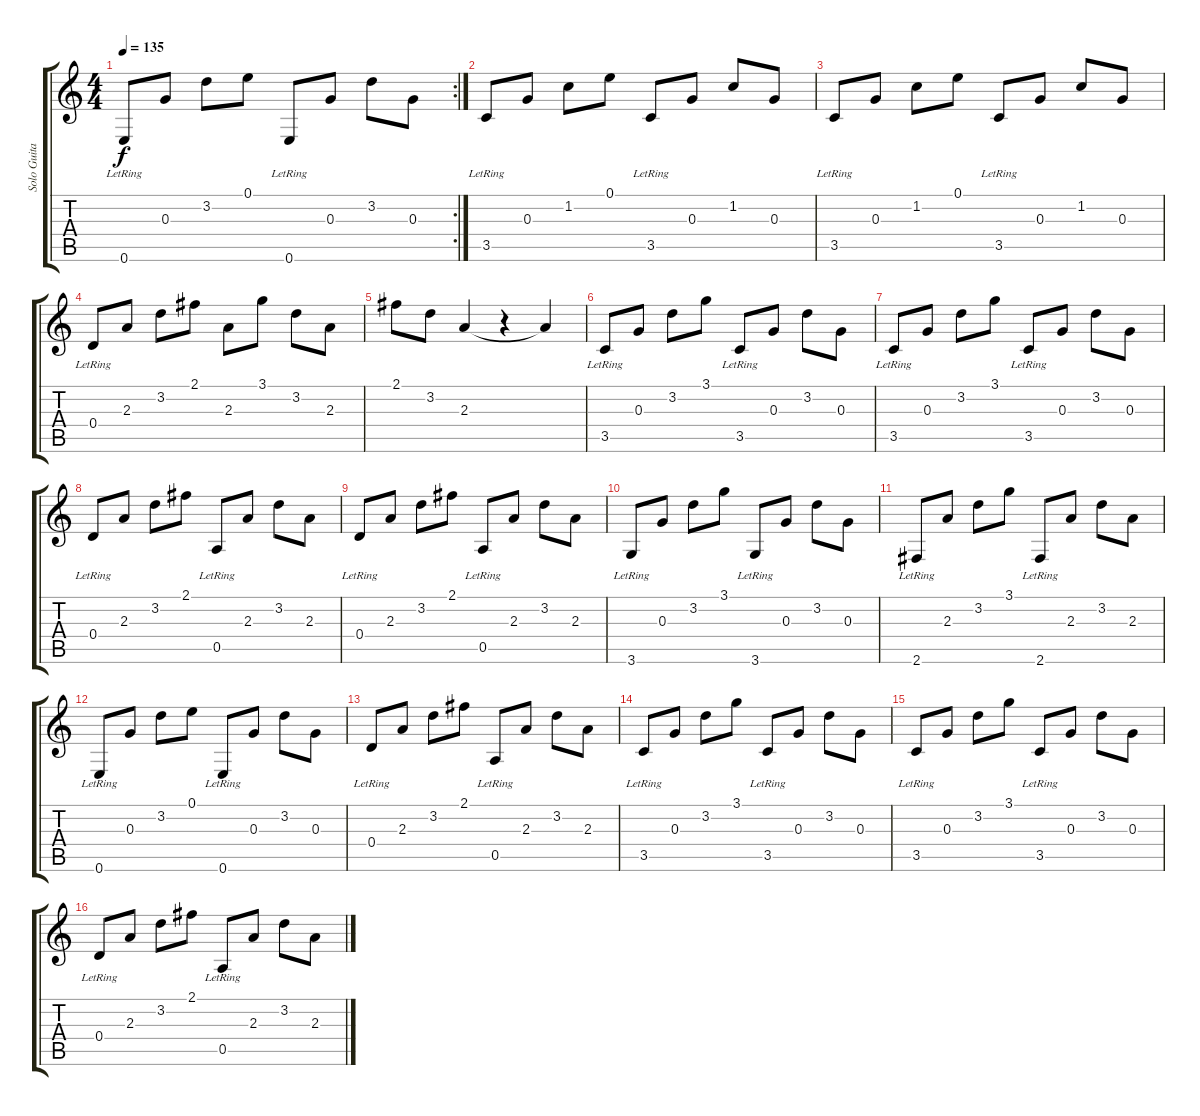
\track ("Solo Guitar" "Solo Guita") {instrument acousticguitarnylon}
\staff {score tabs}
\tuning (E4 B3 G3 D3 A2 E2) {hide}
\rc 2
\ts (4 4)
\tempo 135
\clef g2
\ks c
0.6{lr}.8{dy f} 0.3.8 3.2.8 0.1.8 0.6{lr}.8 0.3.8 3.2.8 0.3.8 |
3.5{lr}.8 0.3.8 1.2.8 0.1.8 3.5{lr}.8 0.3.8 1.2.8 0.3.8 |
3.5{lr}.8 0.3.8 1.2.8 0.1.8 3.5{lr}.8 0.3.8 1.2.8 0.3.8 |
0.4{lr}.8 2.3.8 3.2.8 2.1.8 2.3.8 3.1.8 3.2.8 2.3.8 |
2.1.8 3.2.8 2.3.4 r.4 2.3{t}.4 |
3.5{lr}.8 0.3.8 3.2.8 3.1.8 3.5{lr}.8 0.3.8 3.2.8 0.3.8 |
3.5{lr}.8 0.3.8 3.2.8 3.1.8 3.5{lr}.8 0.3.8 3.2.8 0.3.8 |
0.4{lr}.8 2.3.8 3.2.8 2.1.8 0.5{lr}.8 2.3.8 3.2.8 2.3.8 |
0.4{lr}.8 2.3.8 3.2.8 2.1.8 0.5{lr}.8 2.3.8 3.2.8 2.3.8 |
3.6{lr}.8 0.3.8 3.2.8 3.1.8 3.6{lr}.8 0.3.8 3.2.8 0.3.8 |
2.6{lr}.8 2.3.8 3.2.8 3.1.8 2.6{lr}.8 2.3.8 3.2.8 2.3.8 |
0.6{lr}.8 0.3.8 3.2.8 0.1.8 0.6{lr}.8 0.3.8 3.2.8 0.3.8 |
0.4{lr}.8 2.3.8 3.2.8 2.1.8 0.5{lr}.8 2.3.8 3.2.8 2.3.8 |
3.5{lr}.8 0.3.8 3.2.8 3.1.8 3.5{lr}.8 0.3.8 3.2.8 0.3.8 |
3.5{lr}.8 0.3.8 3.2.8 3.1.8 3.5{lr}.8 0.3.8 3.2.8 0.3.8 |
0.4{lr}.8 2.3.8 3.2.8 2.1.8 0.5{lr}.8 2.3.8 3.2.8 2.3.8
